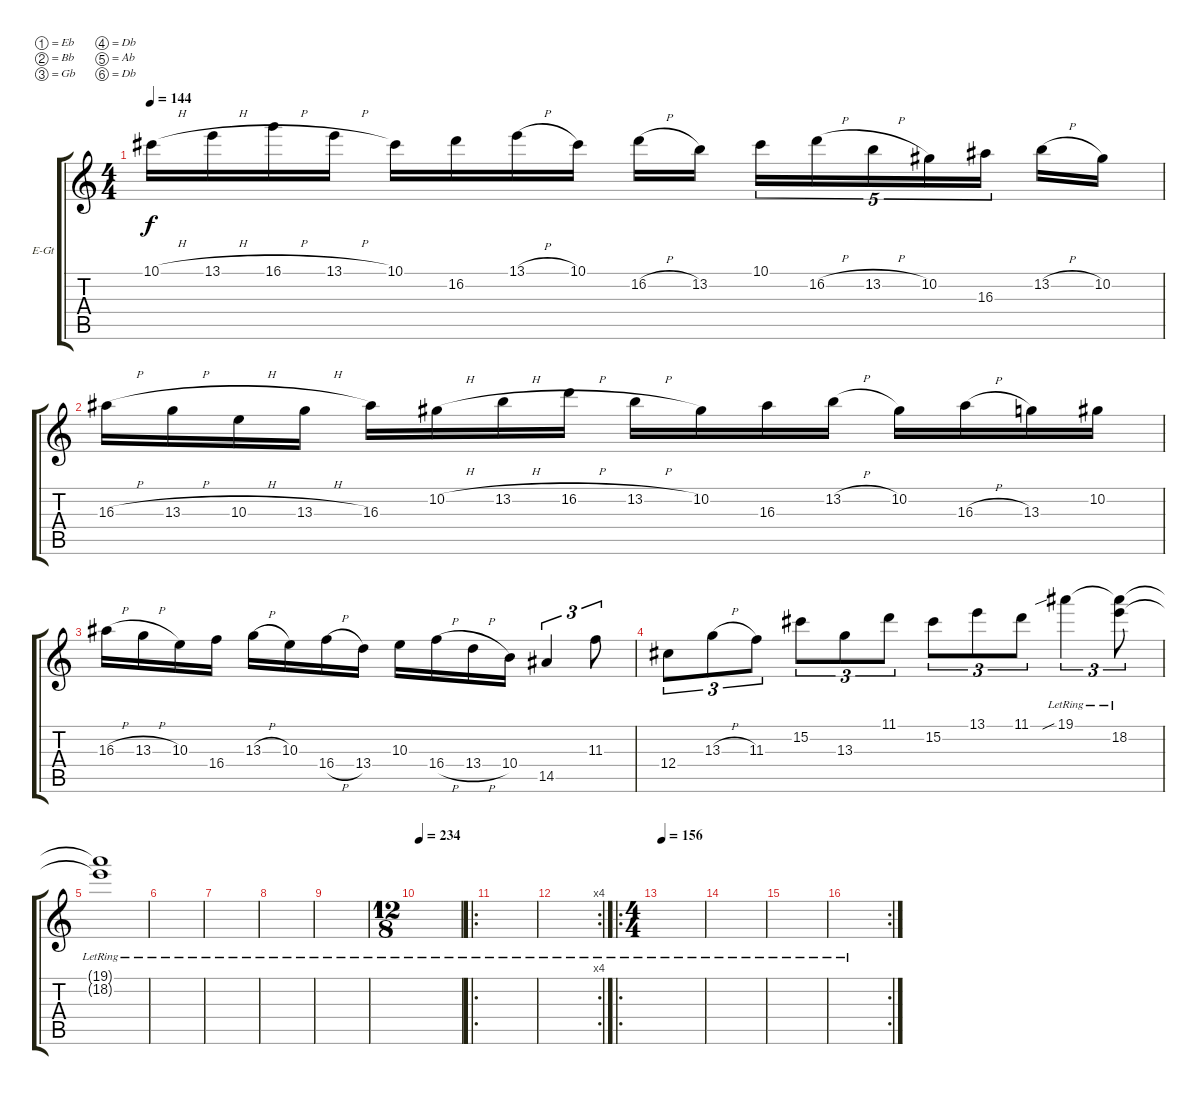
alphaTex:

\defaultSystemsLayout 4
\bracketExtendMode groupsimilarinstruments
\firstSystemTrackNameOrientation horizontal
\otherSystemsTrackNameOrientation horizontal
\track ("Emphasis" "E-Gt") {instrument distortionguitar}
\staff {score tabs}
\tuning (Eb4 Bb3 Gb3 Db3 Ab2 Db2)
\ts (4 4)
\tempo 144
\clef g2
\ks c
10.1{h}.16{dy f} 13.1{h}.16 16.1{h}.16 13.1{h}.16 10.1.16 16.2.16 13.1{h}.16 10.1.16 16.2{h}.16 13.2.16 10.1.16{tu (5 4)} 16.2{h}.16{tu (5 4)} 13.2{h}.16{tu (5 4)} 10.2.16{tu (5 4)} 16.3.16{tu (5 4)} 13.2{h}.16 10.2.16 |
16.3{h}.16 13.3{h}.16 10.3{h}.16 13.3{h}.16 16.3.16 10.2{h}.16 13.2{h}.16 16.2{h}.16 13.2{h}.16 10.2.16 16.3.16 13.2{h}.16 10.2.16 16.3{h}.16 13.3.16 10.2.16 |
16.3{h}.16 13.3{h}.16 10.3.16 16.4.16 13.3{h}.16 10.3.16 16.4{h}.16 13.4.16 10.3.16 16.4{h}.16 13.4{h}.16 10.4.16 14.5.4{tu (3 2)} 11.3.8{tu (3 2)} |
12.4.8{tu (3 2)} 13.3{h}.8{tu (3 2)} 11.3.8{tu (3 2)} 15.2.8{tu (3 2)} 13.3.8{tu (3 2)} 11.1.8{tu (3 2)} 15.2.8{tu (3 2)} 13.1.8{tu (3 2)} 11.1.8{tu (3 2)} 19.1{sib lr}.4{tu (3 2)} (18.2{lr} 19.1{lr t}).8{tu (3 2)} |
(18.2{lr t} 19.1{lr t}).1 |
|
|
|
|
\ts (12 8)
\tempo 234
|
\ro
|
\rc 4
|
\ro
\ts (4 4)
\tempo 156
|
|
|
\rc 2
